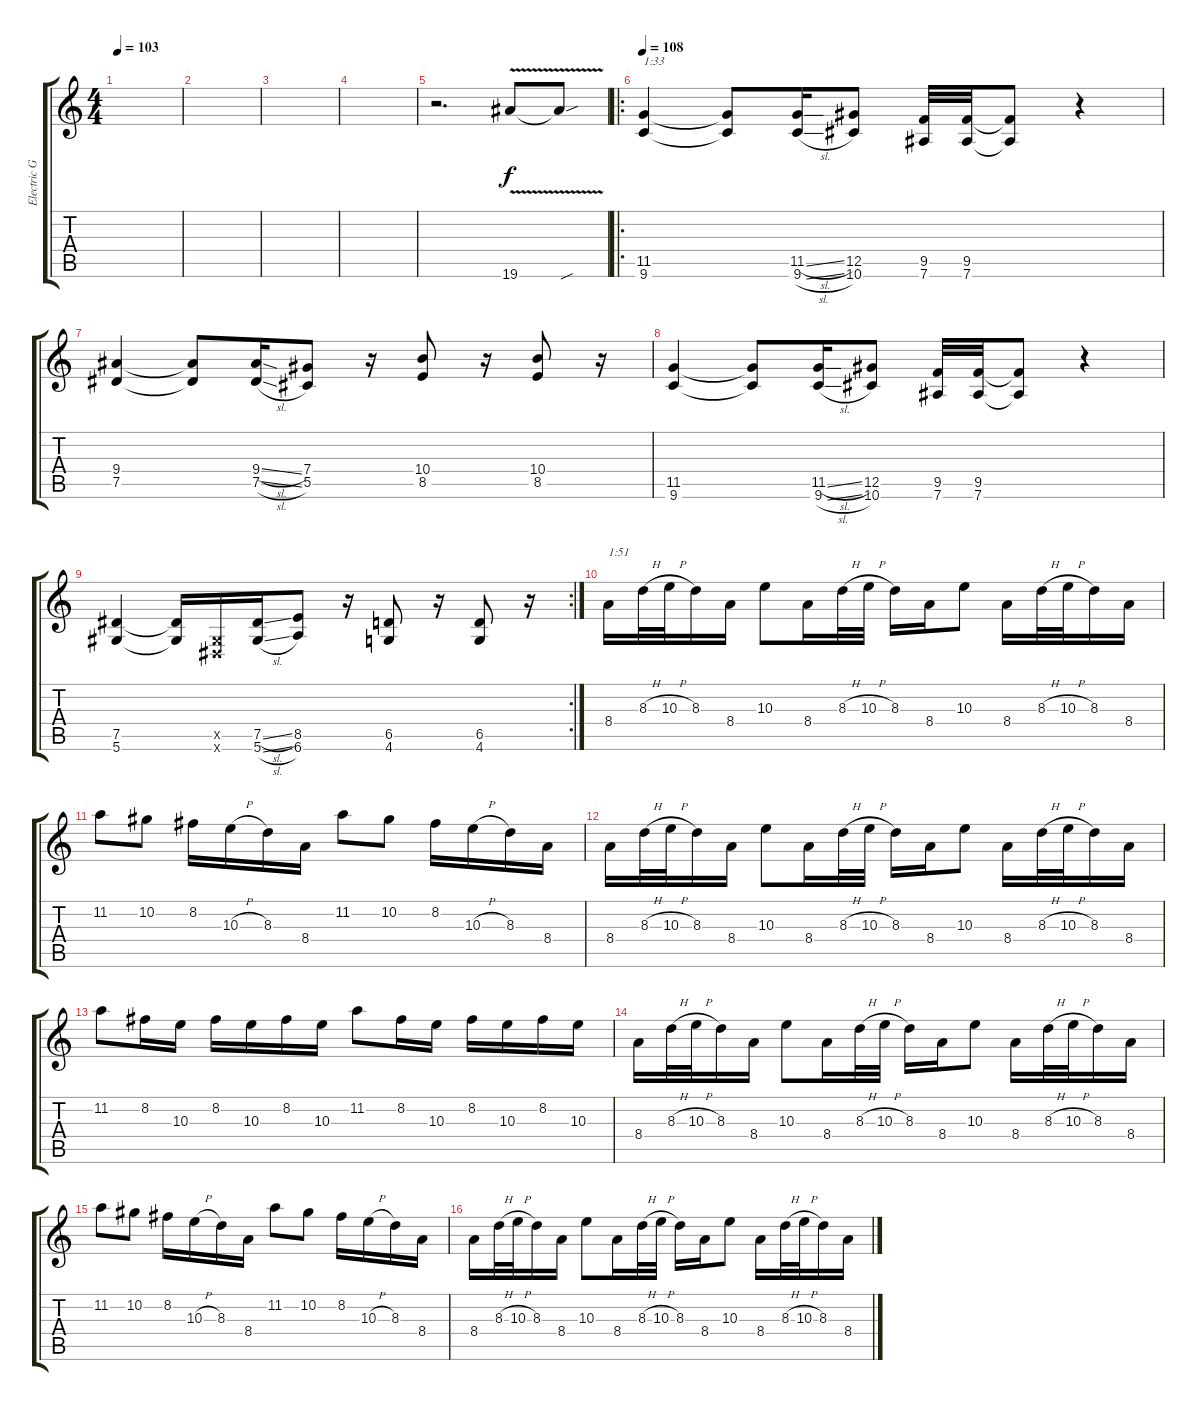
\track ("Electric Guitar" "Electric G") {instrument distortionguitar}
\staff {score tabs}
\tuning (Eb4 Bb3 Gb3 Db3 Ab2 Eb2) {hide}
\ts (4 4)
\tempo 103
\clef g2
\ks c
|
|
|
|
r.2{d} 19.6{v}.8 19.6{sou t}.8 |
\ro
\tempo 108
(11.5 9.6).4{txt "1:33"} (11.5{t} 9.6{t}).8 (11.5{sl} 9.6{sl}).16 (12.5 10.6).8 (9.5 7.6).32 (9.5 7.6).32 (9.5{t} 7.6{t}).8 r.4 |
(9.4 7.5).4 (9.4{t} 7.5{t}).8 (9.4{sl} 7.5{sl}).16 (7.4 5.5).8 r.16 (10.4 8.5).8 r.16 (10.4 8.5).8 r.16 |
(11.5 9.6).4 (11.5{t} 9.6{t}).8 (11.5{sl} 9.6{sl}).16 (12.5 10.6).8 (9.5 7.6).32 (9.5 7.6).32 (9.5{t} 7.6{t}).8 r.4 |
\rc 2
(7.5 5.6).4 (7.5{t} 5.6{t}).16 (0.5{x} 0.6{x}).16 (7.5{sl} 5.6{sl}).16 (8.5 6.6).8 r.16 (6.5 4.6).8 r.16 (6.5 4.6).8 r.16 |
8.4.16{txt "1:51"} 8.3{h}.32 10.3{h}.32 8.3.16 8.4.16 10.3.8 8.4.16 8.3{h}.32 10.3{h}.32 8.3.16 8.4.16 10.3.8 8.4.16 8.3{h}.32 10.3{h}.32 8.3.16 8.4.16 |
11.2.8 10.2.8 8.2.16 10.3{h}.16 8.3.16 8.4.16 11.2.8 10.2.8 8.2.16 10.3{h}.16 8.3.16 8.4.16 |
8.4.16 8.3{h}.32 10.3{h}.32 8.3.16 8.4.16 10.3.8 8.4.16 8.3{h}.32 10.3{h}.32 8.3.16 8.4.16 10.3.8 8.4.16 8.3{h}.32 10.3{h}.32 8.3.16 8.4.16 |
11.2.8 8.2.16 10.3.16 8.2.16 10.3.16 8.2.16 10.3.16 11.2.8 8.2.16 10.3.16 8.2.16 10.3.16 8.2.16 10.3.16 |
8.4.16 8.3{h}.32 10.3{h}.32 8.3.16 8.4.16 10.3.8 8.4.16 8.3{h}.32 10.3{h}.32 8.3.16 8.4.16 10.3.8 8.4.16 8.3{h}.32 10.3{h}.32 8.3.16 8.4.16 |
11.2.8 10.2.8 8.2.16 10.3{h}.16 8.3.16 8.4.16 11.2.8 10.2.8 8.2.16 10.3{h}.16 8.3.16 8.4.16 |
8.4.16 8.3{h}.32 10.3{h}.32 8.3.16 8.4.16 10.3.8 8.4.16 8.3{h}.32 10.3{h}.32 8.3.16 8.4.16 10.3.8 8.4.16 8.3{h}.32 10.3{h}.32 8.3.16 8.4.16
